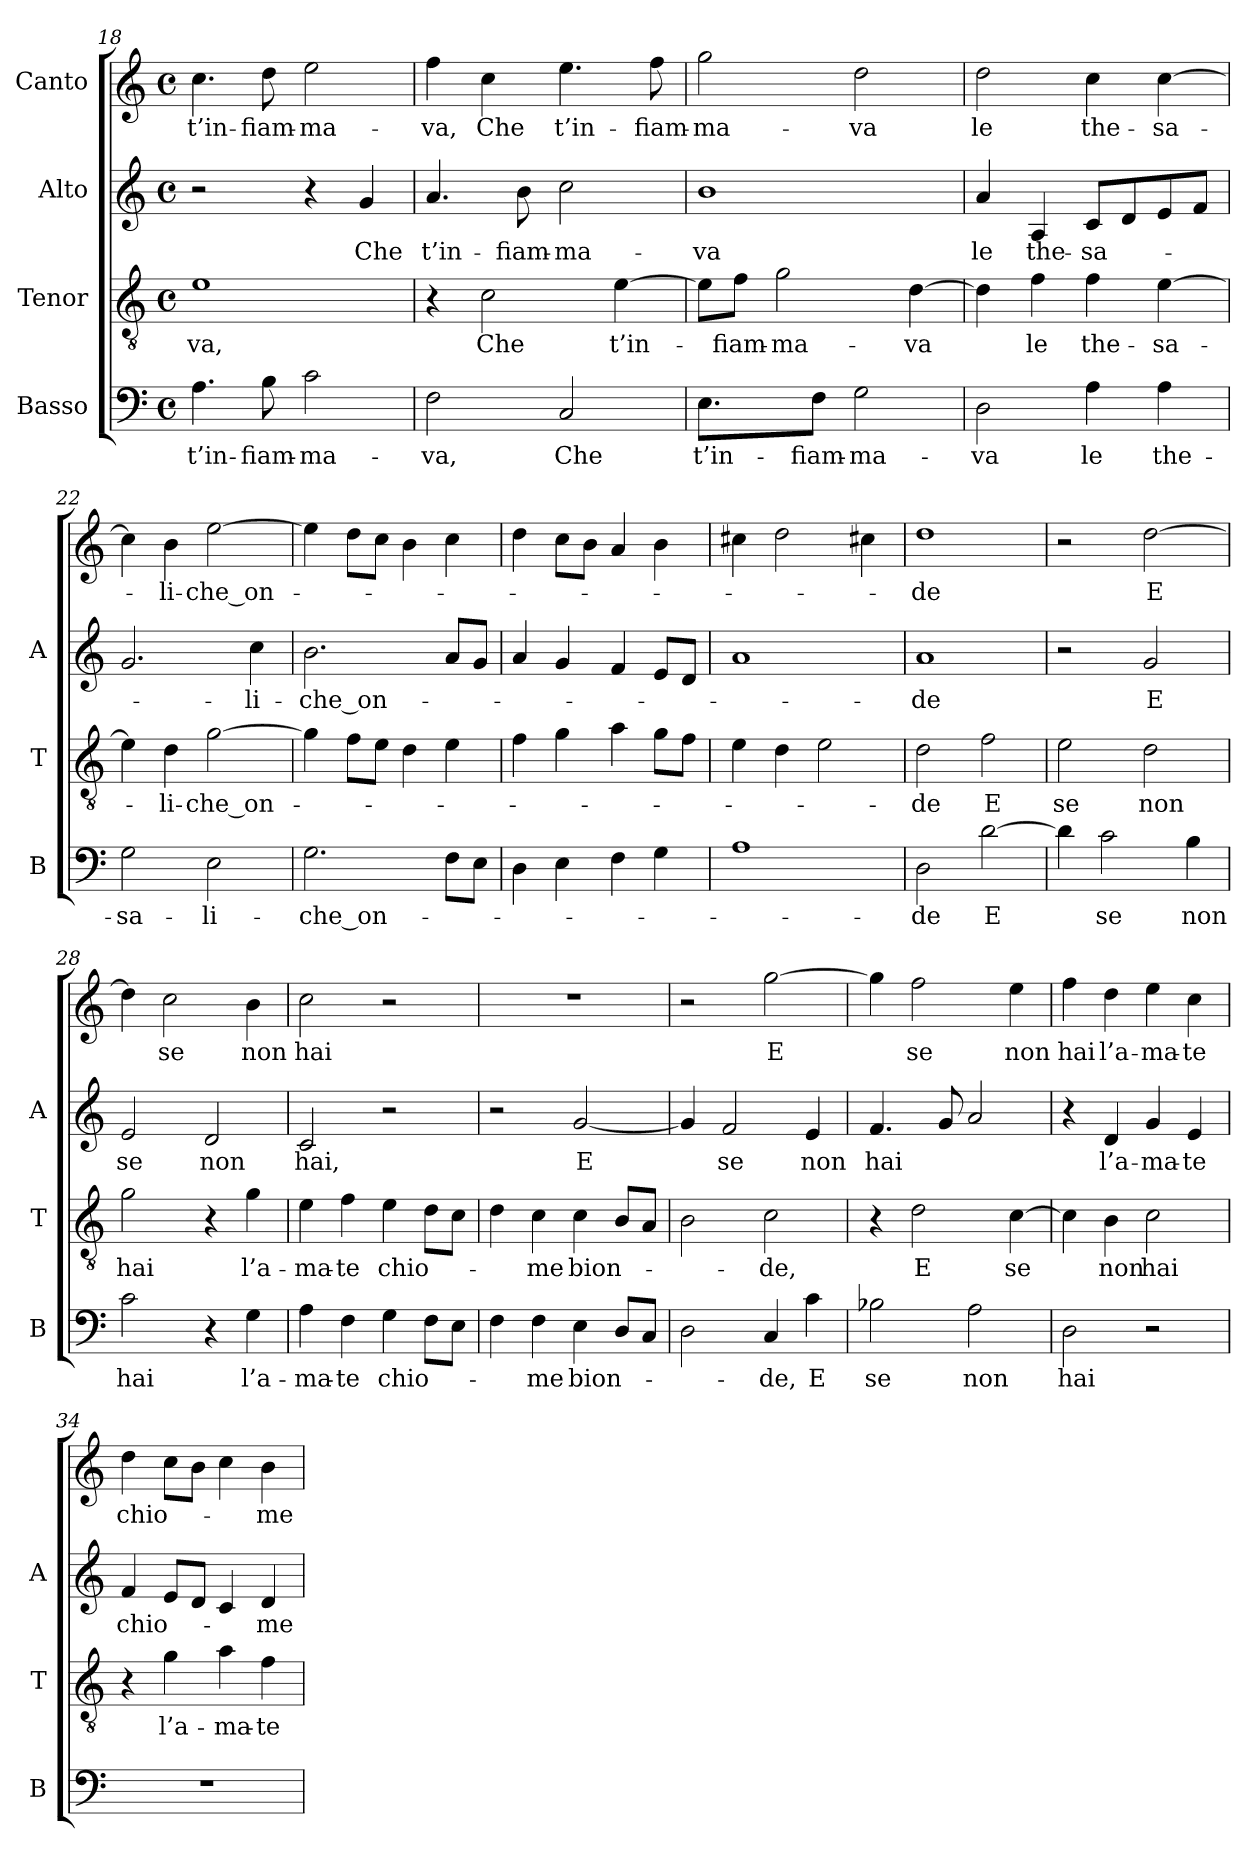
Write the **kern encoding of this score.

**kern	**text	**kern	**text	**kern	**text	**kern	**text
*part4	*part4	*part3	*part3	*part2	*part2	*part1	*part1
*staff4	*staff4	*staff3	*staff3	*staff2	*staff2	*staff1	*staff1
*I"Basso	*	*I"Tenor	*	*I"Alto	*	*I"Canto	*
*I'B	*	*I'T	*	*I'A	*	*	*
*clefF4	*	*clefGv2	*	*clefG2	*	*clefG2	*
*k[]	*	*k[]	*	*k[]	*	*k[]	*
*C:	*	*C:	*	*C:	*	*C:	*
*M4/4	*	*M4/4	*	*M4/4	*	*M4/4	*
*met(c)	*	*met(c)	*	*met(c)	*	*met(c)	*
=18	=18	=18	=18	=18	=18	=18	=18
4.A	t’in-	1e	-va,	2r	.	4.cc	t’in-
8B	fiam-	.	.	.	.	8dd	fiam-
2c	ma-	.	.	4r	.	2ee	ma-
.	.	.	.	4g	-Che	.	.
=19	=19	=19	=19	=19	=19	=19	=19
2F	-va,	4r	.	4.a	t’in-	4ff	-va,
.	.	2c	-Che	.	.	4cc	-Che
.	.	.	.	8b	fiam-	.	.
2C	-Che	.	.	2cc	ma-	4.ee	t’in-
.	.	[4e	t’in-	.	.	.	.
.	.	.	.	.	.	8ff	fiam-
!!LO:PB:g=z
=20	=20	=20	=20	=20	=20	=20	=20
4.E	t’in-	8eL]	.	1b	-va	2gg	ma-
.	.	8fJ	fiam-	.	.	.	.
.	.	2g	ma-	.	.	.	.
8FJ	fiam-	.	.	.	.	.	.
2G	ma-	.	.	.	.	2dd	-va
.	.	[4d	-va	.	.	.	.
=21	=21	=21	=21	=21	=21	=21	=21
2D	-va	4d]	.	4a	-le	2dd	-le
.	.	4f	-le	4A	the-	.	.
4A	-le	4f	the-	8cL	sa-	4cc	the-
.	.	.	.	8d	.	.	.
4A	the-	[4e	sa-	8e	.	[4cc	sa-
.	.	.	.	8fJ	.	.	.
=22	=22	=22	=22	=22	=22	=22	=22
2G	sa-	4e]	.	2.g	.	4cc]	.
.	.	4d	li-	.	.	4b	li-
2E	li-	[2g	che_on-	.	.	[2ee	che_on-
.	.	.	.	4cc	li-	.	.
=23	=23	=23	=23	=23	=23	=23	=23
2.G	che_on-	4g]	.	2.b	che_on-	4ee]	.
.	.	8fL	.	.	.	8ddL	.
.	.	8eJ	.	.	.	8ccJ	.
.	.	4d	.	.	.	4b	.
8FL	.	4e	.	8aL	.	4cc	.
8EJ	.	.	.	8gJ	.	.	.
=24	=24	=24	=24	=24	=24	=24	=24
4D	.	4f	.	4a	.	4dd	.
4E	.	4g	.	4g	.	8ccL	.
.	.	.	.	.	.	8bJ	.
4F	.	4a	.	4f	.	4a	.
4G	.	8gL	.	8eL	.	4b	.
.	.	8fJ	.	8dJ	.	.	.
=25	=25	=25	=25	=25	=25	=25	=25
1A	.	4e	.	1a	.	4cc#X	.
.	.	4d	.	.	.	2dd	.
.	.	2e	.	.	.	.	.
.	.	.	.	.	.	4cc#X	.
=26	=26	=26	=26	=26	=26	=26	=26
2D	-de	2d	-de	1a	-de	1dd	-de
[2d	-E	2f	-E	.	.	.	.
=27	=27	=27	=27	=27	=27	=27	=27
4d]	.	2e	-se	2r	.	2r	.
2c	-se	.	.	.	.	.	.
.	.	2d	-non	2g	-E	[2dd	-E
4B	-non	.	.	.	.	.	.
=28	=28	=28	=28	=28	=28	=28	=28
2c	-hai	2g	-hai	2e	-se	4dd]	.
.	.	.	.	.	.	2cc	-se
4r	.	4r	.	2d	-non	.	.
4G	l’a-	4g	l’a-	.	.	4b	-non
=29	=29	=29	=29	=29	=29	=29	=29
4A	ma-	4e	ma-	2c	-hai,	2cc	-hai
4F	-te	4f	-te	.	.	.	.
4G	chio-	4e	chio-	2r	.	2r	.
8FL	.	8dL	.	.	.	.	.
8EJ	.	8cJ	.	.	.	.	.
=30	=30	=30	=30	=30	=30	=30	=30
4F	.	4d	.	2r	.	1r	.
4F	-me	4c	-me	.	.	.	.
4E	bion-	4c	bion-	[2g	-E	.	.
8DL	.	8BL	.	.	.	.	.
8CJ	.	8AJ	.	.	.	.	.
=31	=31	=31	=31	=31	=31	=31	=31
2D	.	2B	.	4g]	.	2r	.
.	.	.	.	2f	-se	.	.
4C	-de,	2c	-de,	.	.	[2gg	-E
4c	-E	.	.	4e	-non	.	.
=32	=32	=32	=32	=32	=32	=32	=32
2B-X	-se	4r	.	4.f	-hai	4gg]	.
.	.	2d	-E	.	.	2ff	-se
.	.	.	.	8g	.	.	.
2A	-non	.	.	2a	.	.	.
.	.	[4c	-se	.	.	4ee	-non
=33	=33	=33	=33	=33	=33	=33	=33
2D	-hai	4c]	.	4r	.	4ff	-hai
.	.	4B	-non	4d	l’a-	4dd	l’a-
2r	.	2c	-hai	4g	ma-	4ee	ma-
.	.	.	.	4e	-te	4cc	-te
=34	=34	=34	=34	=34	=34	=34	=34
1r	.	4r	.	4f	chio-	4dd	chio-
.	.	4g	l’a-	8eL	.	8ccL	.
.	.	.	.	8dJ	.	8bJ	.
.	.	4a	ma-	4c	.	4cc	.
.	.	4f	-te	4d	-me	4b	-me
=	=	=	=	=	=	=	=
*-	*-	*-	*-	*-	*-	*-	*-
